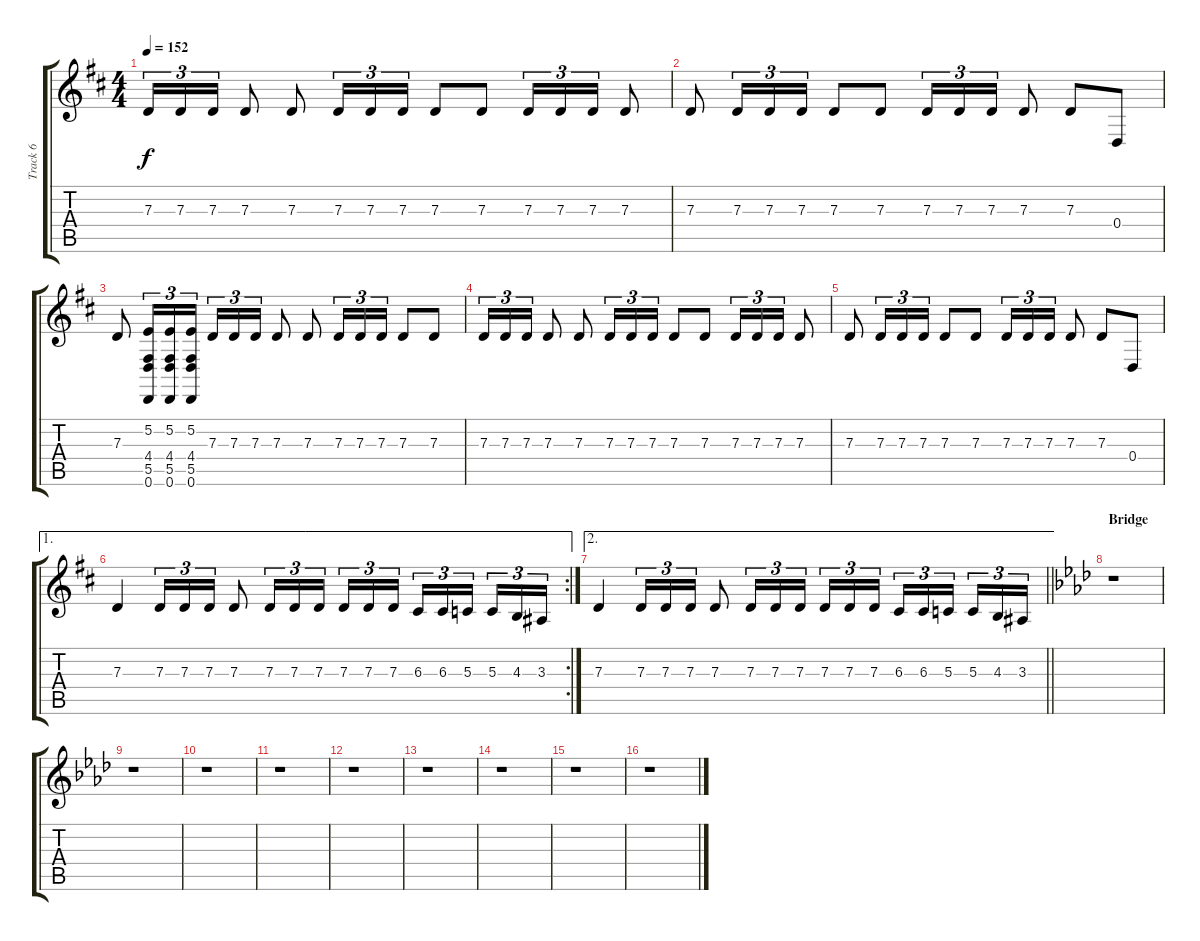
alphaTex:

\track ("Track 6" "Track 6") {instrument taikodrum}
\staff {score tabs}
\tuning (E4 B3 G3 D3 A2 D2) {hide}
\ts (4 4)
\tempo 152
\clef g2
\ks d
7.3.16{tu (3 2) dy f} 7.3.16{tu (3 2)} 7.3.16{tu (3 2)} 7.3.8 7.3.8 7.3.16{tu (3 2)} 7.3.16{tu (3 2)} 7.3.16{tu (3 2)} 7.3.8 7.3.8 7.3.16{tu (3 2)} 7.3.16{tu (3 2)} 7.3.16{tu (3 2)} 7.3.8 |
7.3.8 7.3.16{tu (3 2)} 7.3.16{tu (3 2)} 7.3.16{tu (3 2)} 7.3.8 7.3.8 7.3.16{tu (3 2)} 7.3.16{tu (3 2)} 7.3.16{tu (3 2)} 7.3.8 7.3.8 0.4.8 |
7.3.8 (5.2 4.4 5.5 0.6).16{tu (3 2)} (5.2 4.4 5.5 0.6).16{tu (3 2)} (5.2 4.4 5.5 0.6).16{tu (3 2)} 7.3.16{tu (3 2)} 7.3.16{tu (3 2)} 7.3.16{tu (3 2)} 7.3.8 7.3.8 7.3.16{tu (3 2)} 7.3.16{tu (3 2)} 7.3.16{tu (3 2)} 7.3.8 7.3.8 |
7.3.16{tu (3 2)} 7.3.16{tu (3 2)} 7.3.16{tu (3 2)} 7.3.8 7.3.8 7.3.16{tu (3 2)} 7.3.16{tu (3 2)} 7.3.16{tu (3 2)} 7.3.8 7.3.8 7.3.16{tu (3 2)} 7.3.16{tu (3 2)} 7.3.16{tu (3 2)} 7.3.8 |
7.3.8 7.3.16{tu (3 2)} 7.3.16{tu (3 2)} 7.3.16{tu (3 2)} 7.3.8 7.3.8 7.3.16{tu (3 2)} 7.3.16{tu (3 2)} 7.3.16{tu (3 2)} 7.3.8 7.3.8 0.4.8 |
\ae 1
\rc 2
7.3.4 7.3.16{tu (3 2)} 7.3.16{tu (3 2)} 7.3.16{tu (3 2)} 7.3.8 7.3.16{tu (3 2)} 7.3.16{tu (3 2)} 7.3.16{tu (3 2)} 7.3.16{tu (3 2)} 7.3.16{tu (3 2)} 7.3.16{tu (3 2)} 6.3.16{tu (3 2)} 6.3.16{tu (3 2)} 5.3.16{tu (3 2)} 5.3.16{tu (3 2)} 4.3.16{tu (3 2)} 3.3.16{tu (3 2)} |
\ae 2
\barLineRight lightlight
7.3.4 7.3.16{tu (3 2)} 7.3.16{tu (3 2)} 7.3.16{tu (3 2)} 7.3.8 7.3.16{tu (3 2)} 7.3.16{tu (3 2)} 7.3.16{tu (3 2)} 7.3.16{tu (3 2)} 7.3.16{tu (3 2)} 7.3.16{tu (3 2)} 6.3.16{tu (3 2)} 6.3.16{tu (3 2)} 5.3.16{tu (3 2)} 5.3.16{tu (3 2)} 4.3.16{tu (3 2)} 3.3.16{tu (3 2)} |
\section ("" "Bridge")
\ks fminor
r.1 |
r.1 |
r.1 |
r.1 |
r.1 |
r.1 |
r.1 |
r.1 |
r.1
